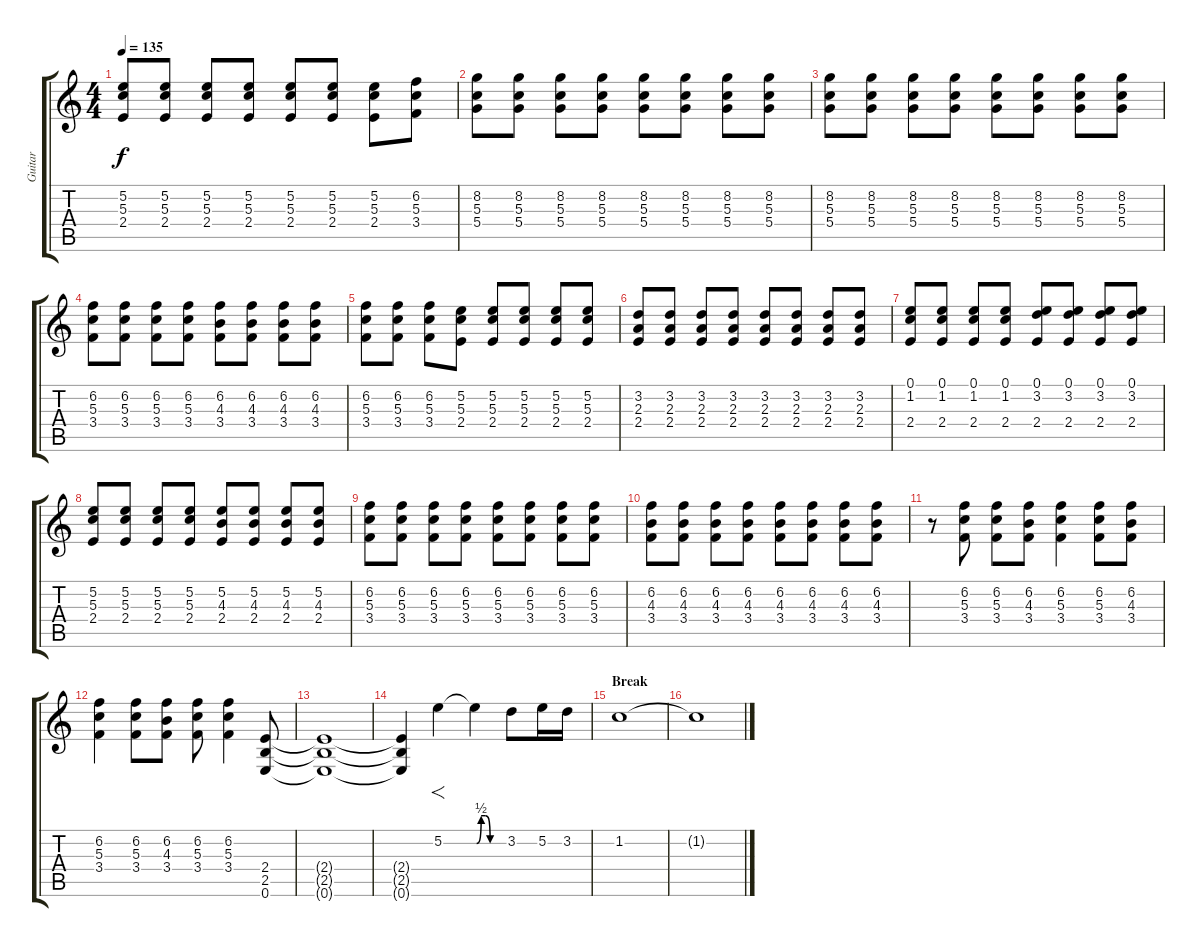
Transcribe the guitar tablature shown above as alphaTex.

\track ("Guitar" "Guitar") {instrument distortionguitar}
\staff {score tabs}
\tuning (E4 B3 G3 D3 A2 E2) {hide}
\ts (4 4)
\tempo 135
\clef g2
\ks c
(5.2 5.3 2.4).8{dy f} (5.2 5.3 2.4).8 (5.2 5.3 2.4).8 (5.2 5.3 2.4).8 (5.2 5.3 2.4).8 (5.2 5.3 2.4).8 (5.2 5.3 2.4).8 (6.2 5.3 3.4).8 |
(8.2 5.3 5.4).8 (8.2 5.3 5.4).8 (8.2 5.3 5.4).8 (8.2 5.3 5.4).8 (8.2 5.3 5.4).8 (8.2 5.3 5.4).8 (8.2 5.3 5.4).8 (8.2 5.3 5.4).8 |
(8.2 5.3 5.4).8 (8.2 5.3 5.4).8 (8.2 5.3 5.4).8 (8.2 5.3 5.4).8 (8.2 5.3 5.4).8 (8.2 5.3 5.4).8 (8.2 5.3 5.4).8 (8.2 5.3 5.4).8 |
(6.2 5.3 3.4).8 (6.2 5.3 3.4).8 (6.2 5.3 3.4).8 (6.2 5.3 3.4).8 (6.2 4.3 3.4).8 (6.2 4.3 3.4).8 (6.2 4.3 3.4).8 (6.2 4.3 3.4).8 |
(6.2 5.3 3.4).8 (6.2 5.3 3.4).8 (6.2 5.3 3.4).8 (5.2 5.3 2.4).8 (5.2 5.3 2.4).8 (5.2 5.3 2.4).8 (5.2 5.3 2.4).8 (5.2 5.3 2.4).8 |
(3.2 2.3 2.4).8 (3.2 2.3 2.4).8 (3.2 2.3 2.4).8 (3.2 2.3 2.4).8 (3.2 2.3 2.4).8 (3.2 2.3 2.4).8 (3.2 2.3 2.4).8 (3.2 2.3 2.4).8 |
(0.1 1.2 2.4).8 (0.1 1.2 2.4).8 (0.1 1.2 2.4).8 (0.1 1.2 2.4).8 (0.1 3.2 2.4).8 (0.1 3.2 2.4).8 (0.1 3.2 2.4).8 (0.1 3.2 2.4).8 |
(5.2 5.3 2.4).8 (5.2 5.3 2.4).8 (5.2 5.3 2.4).8 (5.2 5.3 2.4).8 (5.2 4.3 2.4).8 (5.2 4.3 2.4).8 (5.2 4.3 2.4).8 (5.2 4.3 2.4).8 |
(6.2 5.3 3.4).8 (6.2 5.3 3.4).8 (6.2 5.3 3.4).8 (6.2 5.3 3.4).8 (6.2 5.3 3.4).8 (6.2 5.3 3.4).8 (6.2 5.3 3.4).8 (6.2 5.3 3.4).8 |
(6.2 4.3 3.4).8 (6.2 4.3 3.4).8 (6.2 4.3 3.4).8 (6.2 4.3 3.4).8 (6.2 4.3 3.4).8 (6.2 4.3 3.4).8 (6.2 4.3 3.4).8 (6.2 4.3 3.4).8 |
r.8 (6.2 5.3 3.4).8 (6.2 5.3 3.4).8 (6.2 4.3 3.4).8 (6.2 5.3 3.4).4 (6.2 5.3 3.4).8 (6.2 4.3 3.4).8 |
(6.2 5.3 3.4).4 (6.2 5.3 3.4).8 (6.2 4.3 3.4).8 (6.2 5.3 3.4).8 (6.2 5.3 3.4).4 (2.4 2.5 0.6).8 |
(2.4{t} 2.5{t} 0.6{t}).1 |
(2.4{t} 2.5{t} 0.6{t}).4 5.2.4{f} 5.2{be (custom 0 0 10 2 20 2 30 0 60 0) t}.4 3.2.8 5.2.16 3.2.16 |
\section ("" "Break")
1.2.1 |
1.2{t}.1
